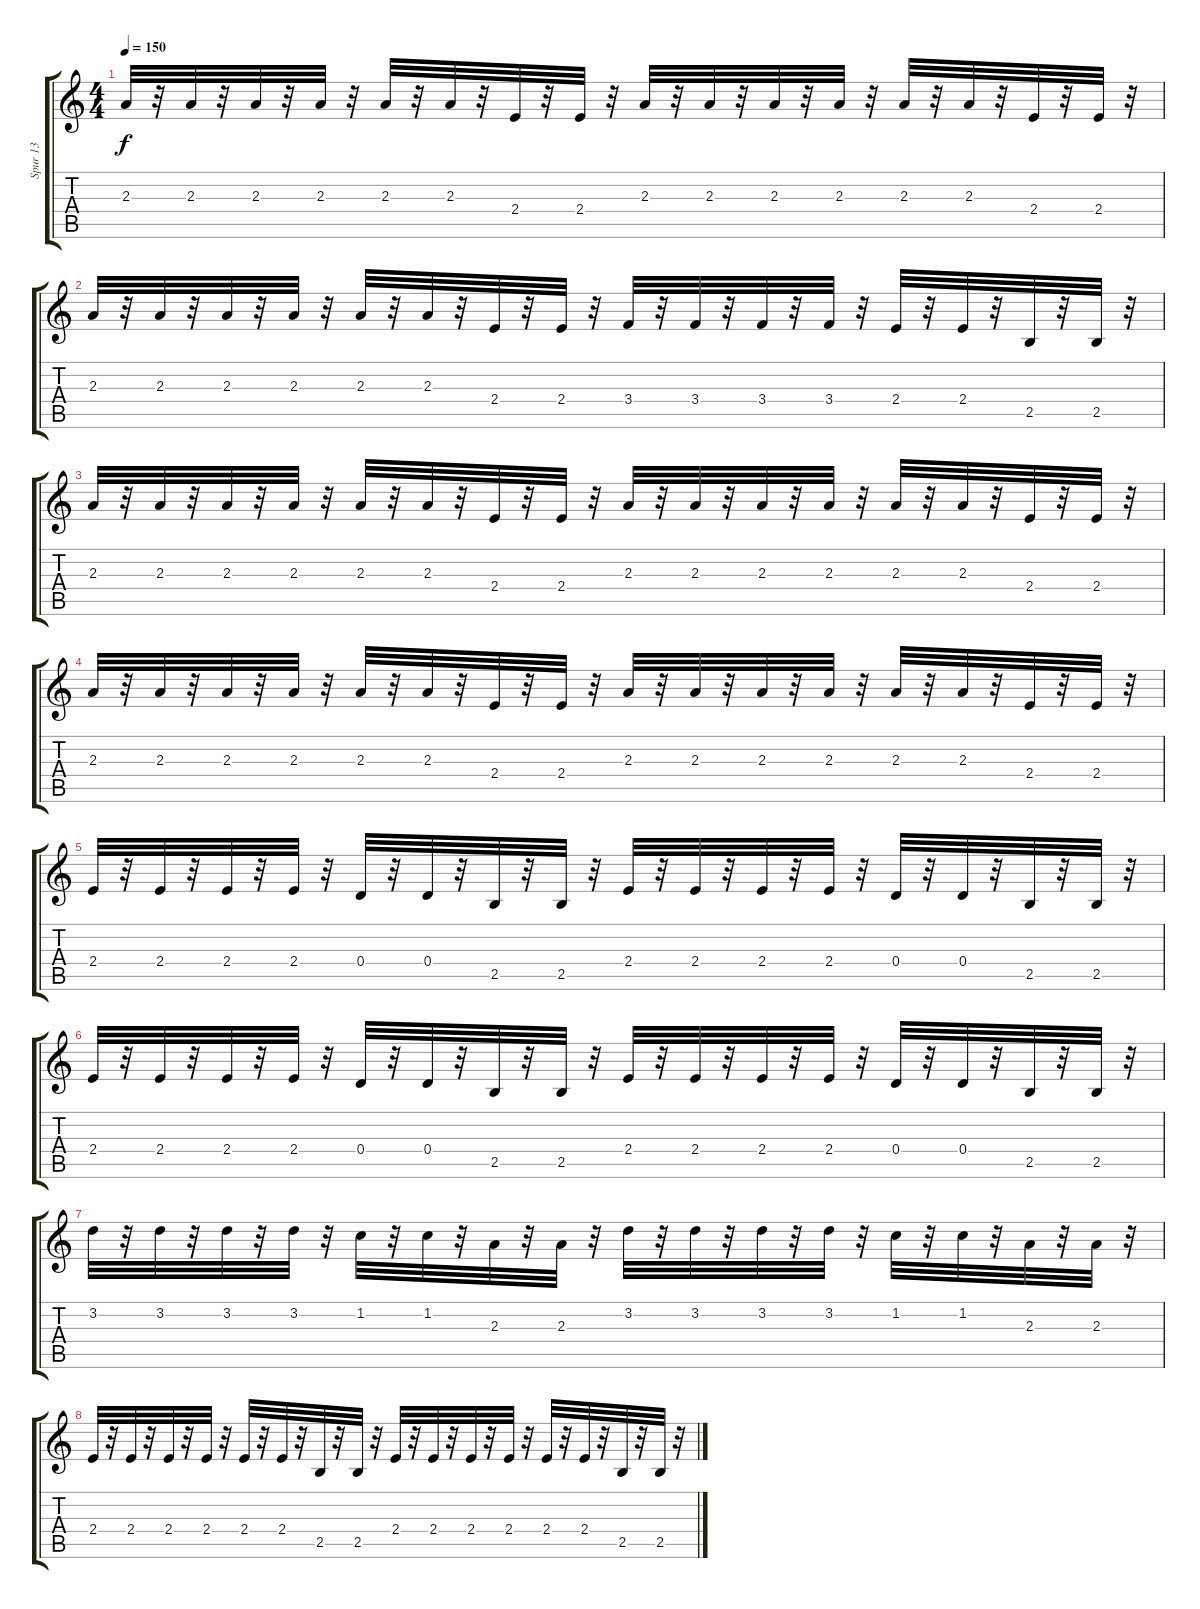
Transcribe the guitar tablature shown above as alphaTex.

\track ("Spur 13" "Spur 13") {instrument synthbass1}
\staff {score tabs}
\tuning (E4 B3 G3 D3 A2 E2) {hide}
\ts (4 4)
\tempo 150
\clef g2
\ks c
2.3.32{dy f} r.32 2.3.32 r.32 2.3.32 r.32 2.3.32 r.32 2.3.32 r.32 2.3.32 r.32 2.4.32 r.32 2.4.32 r.32 2.3.32 r.32 2.3.32 r.32 2.3.32 r.32 2.3.32 r.32 2.3.32 r.32 2.3.32 r.32 2.4.32 r.32 2.4.32 r.32 |
2.3.32 r.32 2.3.32 r.32 2.3.32 r.32 2.3.32 r.32 2.3.32 r.32 2.3.32 r.32 2.4.32 r.32 2.4.32 r.32 3.4.32 r.32 3.4.32 r.32 3.4.32 r.32 3.4.32 r.32 2.4.32 r.32 2.4.32 r.32 2.5.32 r.32 2.5.32 r.32 |
2.3.32 r.32 2.3.32 r.32 2.3.32 r.32 2.3.32 r.32 2.3.32 r.32 2.3.32 r.32 2.4.32 r.32 2.4.32 r.32 2.3.32 r.32 2.3.32 r.32 2.3.32 r.32 2.3.32 r.32 2.3.32 r.32 2.3.32 r.32 2.4.32 r.32 2.4.32 r.32 |
2.3.32 r.32 2.3.32 r.32 2.3.32 r.32 2.3.32 r.32 2.3.32 r.32 2.3.32 r.32 2.4.32 r.32 2.4.32 r.32 2.3.32 r.32 2.3.32 r.32 2.3.32 r.32 2.3.32 r.32 2.3.32 r.32 2.3.32 r.32 2.4.32 r.32 2.4.32 r.32 |
2.4.32 r.32 2.4.32 r.32 2.4.32 r.32 2.4.32 r.32 0.4.32 r.32 0.4.32 r.32 2.5.32 r.32 2.5.32 r.32 2.4.32 r.32 2.4.32 r.32 2.4.32 r.32 2.4.32 r.32 0.4.32 r.32 0.4.32 r.32 2.5.32 r.32 2.5.32 r.32 |
2.4.32 r.32 2.4.32 r.32 2.4.32 r.32 2.4.32 r.32 0.4.32 r.32 0.4.32 r.32 2.5.32 r.32 2.5.32 r.32 2.4.32 r.32 2.4.32 r.32 2.4.32 r.32 2.4.32 r.32 0.4.32 r.32 0.4.32 r.32 2.5.32 r.32 2.5.32 r.32 |
3.2.32 r.32 3.2.32 r.32 3.2.32 r.32 3.2.32 r.32 1.2.32 r.32 1.2.32 r.32 2.3.32 r.32 2.3.32 r.32 3.2.32 r.32 3.2.32 r.32 3.2.32 r.32 3.2.32 r.32 1.2.32 r.32 1.2.32 r.32 2.3.32 r.32 2.3.32 r.32 |
2.4.32 r.32 2.4.32 r.32 2.4.32 r.32 2.4.32 r.32 2.4.32 r.32 2.4.32 r.32 2.5.32 r.32 2.5.32 r.32 2.4.32 r.32 2.4.32 r.32 2.4.32 r.32 2.4.32 r.32 2.4.32 r.32 2.4.32 r.32 2.5.32 r.32 2.5.32 r.32
